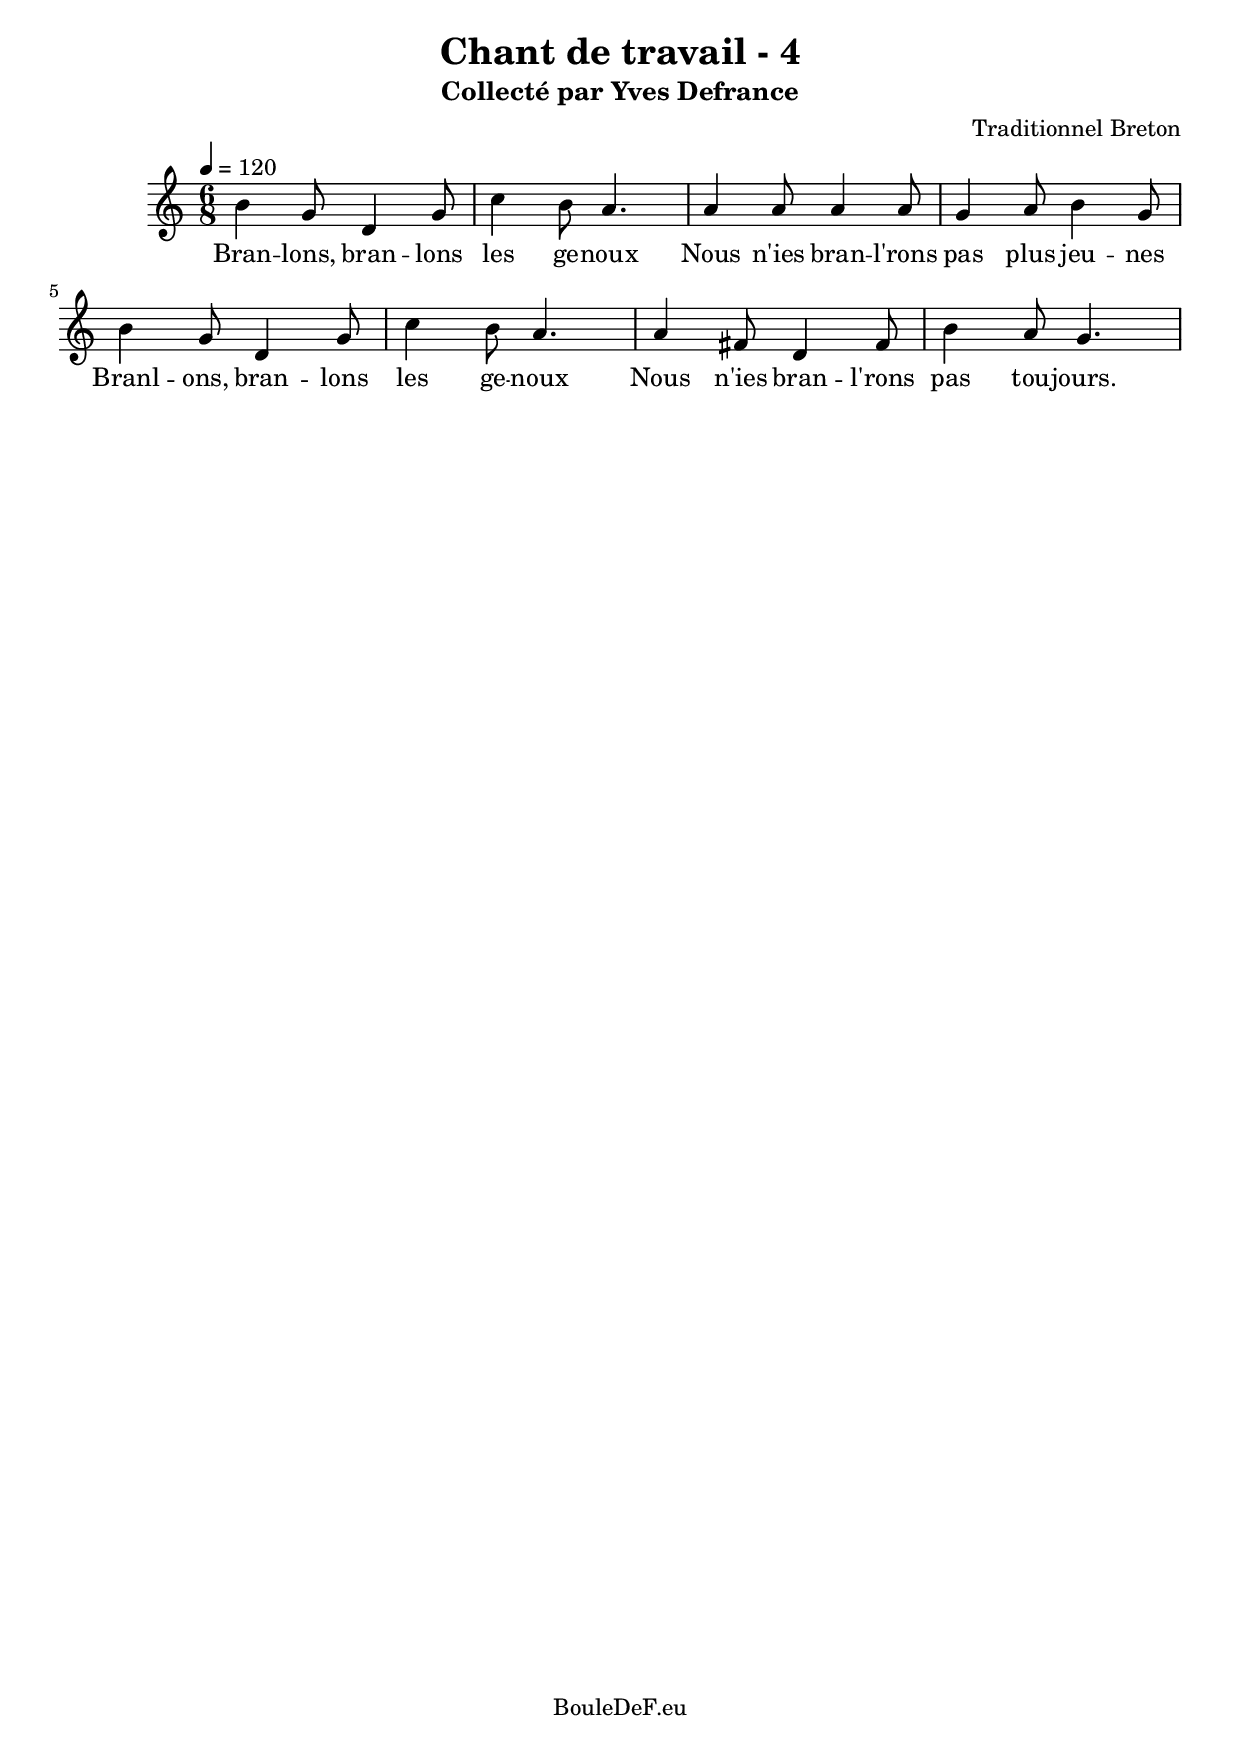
\version "2.16.0"
\include "italiano.ly"

\header {
	title = "Chant de travail - 4"
	subtitle = "Collecté par Yves Defrance"
	composer = "Traditionnel Breton"
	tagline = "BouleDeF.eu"
}

\score {
	\new Staff \relative sib {
		\clef "treble"
		\time 6/8
		\tempo 4 = 120

		| si'4 sol8 re4 sol8
		| do4 si8 la4.
		| la4 la8 la4 la8
		| sol4 la8 si4 sol8
		| si4 sol8 re4 sol8
		| do4 si8 la4.
		| la4 fad8 re4 fad8
		| si4 la8 sol4.
	}
	\addlyrics {
		| Bran -- lons, bran -- lons les ge -- noux
		Nous n'ies bran -- l'rons pas plus jeu -- nes
		Branl  -- ons, bran -- lons les ge -- noux
		Nous n'ies bran -- l'rons pas tou -- jours.
	}
	\layout {}
	\midi {}
}

